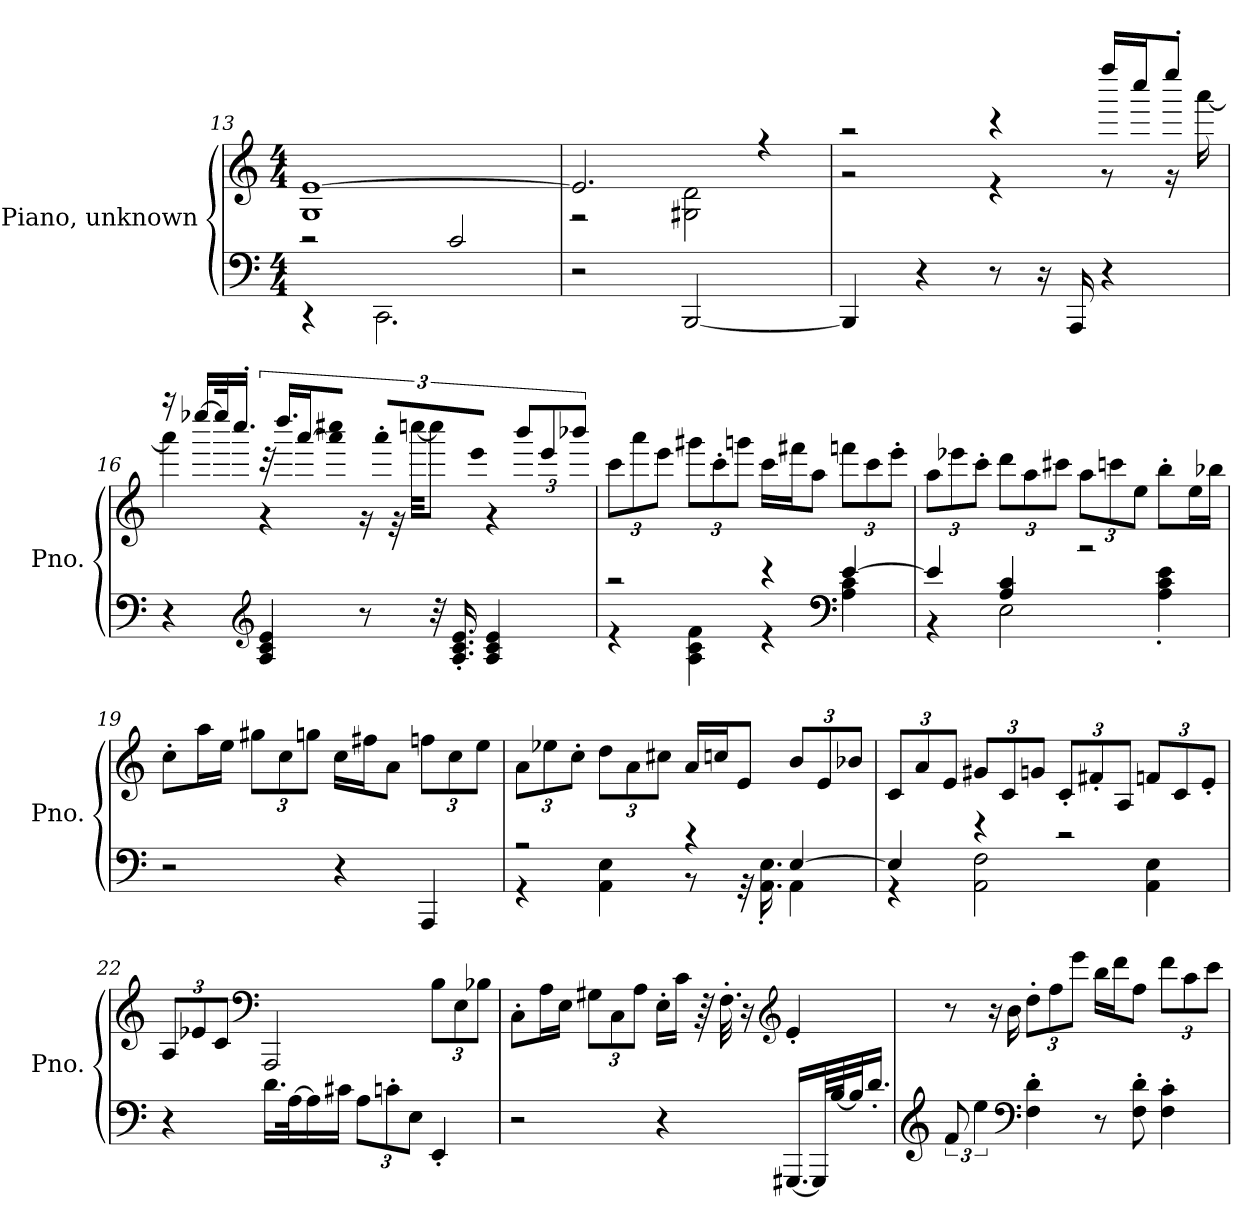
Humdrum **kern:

**kern	**kern
*part1	*part1
*staff2	*staff1
*I"Piano, unknown	*
*I'Pno.	*
*clefF4	*clefG2
*k[]	*k[]
*M4/4	*M4/4
=13	=13
*^	*^
2r	4r	[1e	1G
.	2.CC\	.	.
2c/	.	.	.
*v	*v	*	*
=14	=14	=14
2r	2.e/]	2r
[2BBB/	.	2G#X\ 2d\
.	4r	.
=15	=15	=15
4BBB/]	2r	2r
4r	.	.
8r	4r	4r
16r	.	.
16AAA/	.	.
4r	16ffff/LL	8r
.	16cccc/J	.
.	8eeee'/J	16r
.	.	[16aaa\
!!LO:LB:g=z	!!
=16	=16	=16
4r	16r	4aaa\]
.	[16eeee-X/LL	.
.	32eeee-/K]	.
.	16.cccc'/JJ	.
*clefG2	*	*
4A/ 4c/ 4e/	48r	4r
.	24.dddd/LL	.
.	[24aaa/J	.
.	8aaa/] 8cccc#X/J	.
8r	8aaa'/L	16r
.	.	32r
.	.	[32ccccn\KKL
32r	8eee/J	8cccc\J]
16.A/' 16.c/' 16.e/'	.	.
*	*Xbrackettup	*
4A/ 4c/ 4e/	12bbb/L	4r
.	12eee/	.
.	12bbb-X/J	.
*	*v	*v
=17	=17
*^	*
2r	4r	12ccc\L
.	.	12aaa\
.	.	12eee\J
.	4A\ 4c\ 4f\	12ggg#X\L
.	.	12ccc'\
.	.	12gggn\J
4r	4r	16ccc\LL
.	.	16fff#X\J
.	.	8aa\J
*clefF4	*	*
[4e/	4A\ 4c\	12fffn\L
.	.	12ccc\
.	.	12eee'\J
!!LO:LB:g=z
=18	=18	=18
4e/]	4r	12aa\L
.	.	12eee-X\
.	.	12ccc'\J
4A/ 4c/	2E\	12ddd\L
.	.	12aa\
.	.	12ccc#X\J
2r	.	12aa\L
.	.	12cccn\
.	.	12ee\J
.	4A\' 4c\' 4e\'	8bb'\L
.	.	16ee\L
.	.	16bb-X\JJ
*v	*v	*
=19	=19
2r	8cc'\L
.	16aa\L
.	16ee\JJ
.	12gg#X\L
.	12cc\
.	12ggn\J
4r	16cc\LL
.	16ff#X\J
.	8a\J
4AAA/	12ffn\L
.	12cc\
.	12ee\J
!!LO:LB:g=z
=20	=20
*^	*
2r	4r	12a\L
.	.	12ee-X\
.	.	12cc'\J
.	4AA\ 4E\	12dd\L
.	.	12a\
.	.	12cc#X\J
4r	8r	16a/LL
.	.	16ccn/J
.	32r	8e/J
.	16.AA\' 16.E\'	.
[4E/	4AA\	12b/L
.	.	12e/
.	.	12b-X/J
=21	=21	=21
4E/]	4r	12c/L
.	.	12a/
.	.	12e/J
4r	2AA\ 2F\	12g#X/L
.	.	12c/
.	.	12gn/J
2r	.	12c'/L
.	.	12f#X'/
.	.	12A/J
.	4AA\ 4E\	12fn/L
.	.	12c/
.	.	12e'/J
*v	*v	*
!!LO:LB:g=z
=22	=22
4r	12A/L
.	12e-X/
.	12c/J
*	*clefF4
16.d\LL	2AAA/
[32A\K	.
16A\]	.
16c#X\JJ	.
*Xbrackettup	*
12A\L	.
12cn'\	.
12E\J	.
4EE'/	12B\L
.	12E\
.	12B-X\J
=23	=23
2r	8C'\L
.	16A\L
.	16E\JJ
.	12G#X\L
.	12C\
.	12A\J
4r	16E'\LL
.	16c\JJ
.	64r
.	32.F'\
.	16r
*	*clefG2
[16.GGG#X/LL	4e'/
64GGG#/LL]	.
[64B/J	.
32B/J]	.
16.d'/JJ	.
!!LO:PB:g=z
=24	=24
*clefG2	*
*brackettup	*
12f/	8r
6ee\	.
.	16r
.	16b\
*clefF4	*
4F\' 4d\'	12dd'\L
.	12ff\
.	12eee\J
8r	16bb\LL
.	16ddd\J
8F\' 8d\'	8ff\J
4F\' 4c\'	12ddd\L
.	12aa\
.	12ccc\J
=	=
*-	*-
